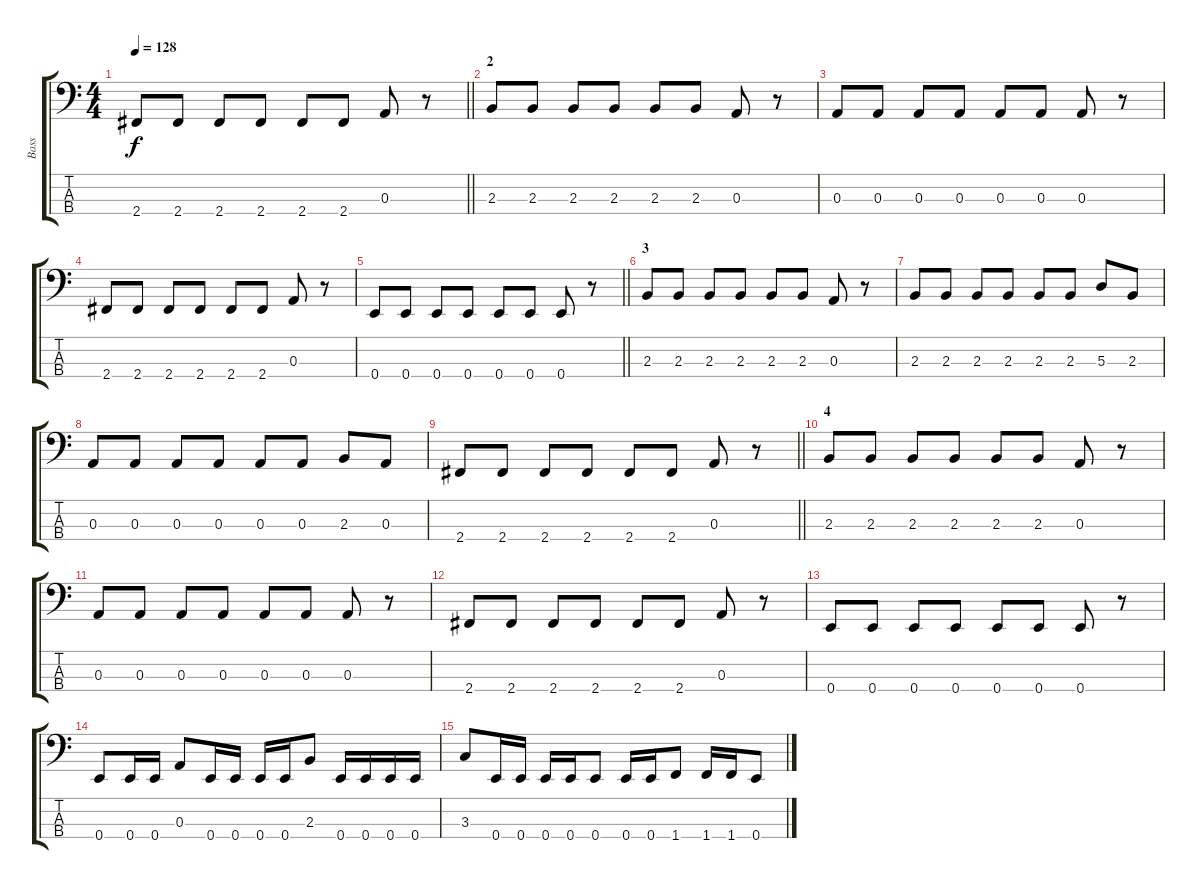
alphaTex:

\track ("Bass" "Bass") {instrument electricbassfinger}
\staff {score tabs}
\tuning (G2 D2 A1 E1) {hide}
\ts (4 4)
\tempo 128
\clef f4
\barLineRight lightlight
\ks c
2.4.8{dy f} 2.4.8 2.4.8 2.4.8 2.4.8 2.4.8 0.3.8 r.8 |
\section ("" "2")
2.3.8 2.3.8 2.3.8 2.3.8 2.3.8 2.3.8 0.3.8 r.8 |
0.3.8 0.3.8 0.3.8 0.3.8 0.3.8 0.3.8 0.3.8 r.8 |
2.4.8 2.4.8 2.4.8 2.4.8 2.4.8 2.4.8 0.3.8 r.8 |
\barLineRight lightlight
0.4.8 0.4.8 0.4.8 0.4.8 0.4.8 0.4.8 0.4.8 r.8 |
\section ("" "3")
2.3.8 2.3.8 2.3.8 2.3.8 2.3.8 2.3.8 0.3.8 r.8 |
2.3.8 2.3.8 2.3.8 2.3.8 2.3.8 2.3.8 5.3.8 2.3.8 |
0.3.8 0.3.8 0.3.8 0.3.8 0.3.8 0.3.8 2.3.8 0.3.8 |
\barLineRight lightlight
2.4.8 2.4.8 2.4.8 2.4.8 2.4.8 2.4.8 0.3.8 r.8 |
\section ("" "4")
2.3.8 2.3.8 2.3.8 2.3.8 2.3.8 2.3.8 0.3.8 r.8 |
0.3.8 0.3.8 0.3.8 0.3.8 0.3.8 0.3.8 0.3.8 r.8 |
2.4.8 2.4.8 2.4.8 2.4.8 2.4.8 2.4.8 0.3.8 r.8 |
0.4.8 0.4.8 0.4.8 0.4.8 0.4.8 0.4.8 0.4.8 r.8 |
0.4.8 0.4.16 0.4.16 0.3.8 0.4.16 0.4.16 0.4.16 0.4.16 2.3.8 0.4.16 0.4.16 0.4.16 0.4.16 |
3.3.8 0.4.16 0.4.16 0.4.16 0.4.16 0.4.8 0.4.16 0.4.16 1.4.8 1.4.16 1.4.16 0.4.8
